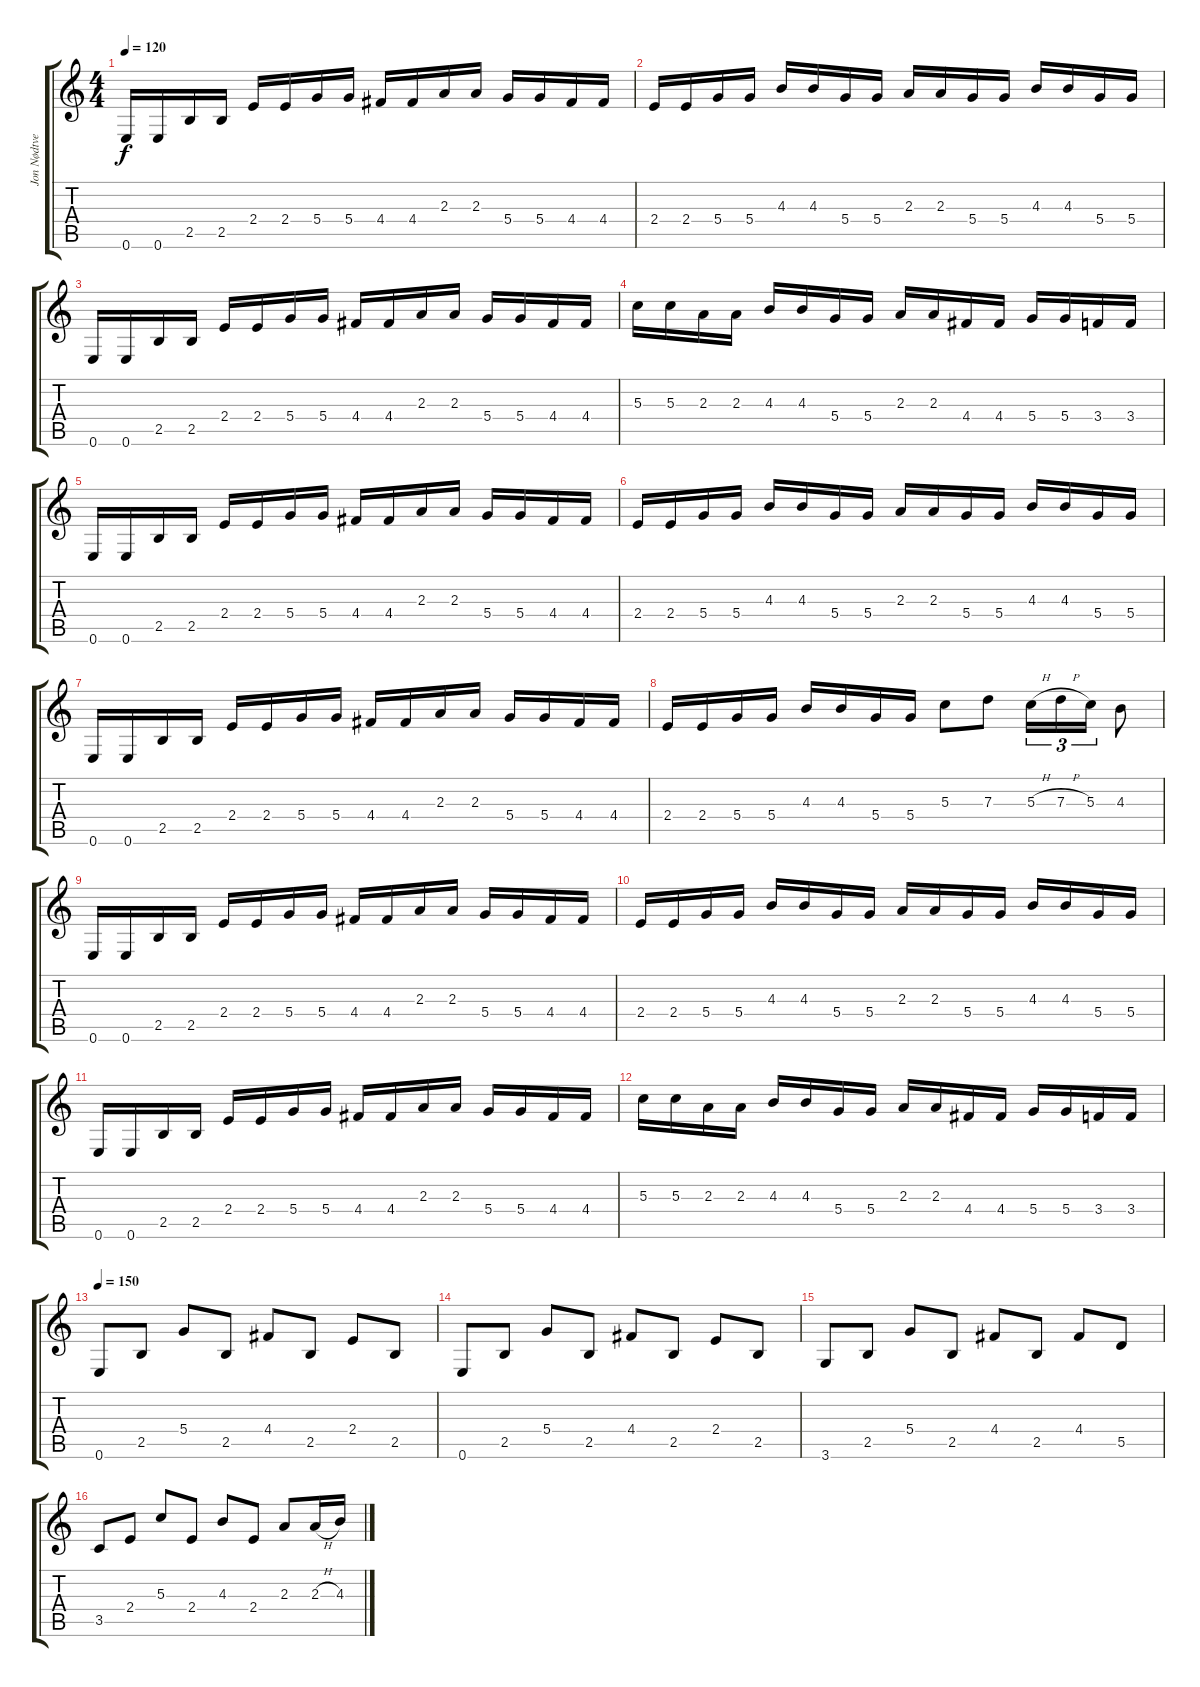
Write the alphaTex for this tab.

\track ("Jon Nødtveidt (Solo og Rhythme)" "Jon Nødtve") {instrument overdrivenguitar}
\staff {score tabs}
\tuning (E4 B3 G3 D3 A2 E2) {hide}
\ts (4 4)
\tempo 120
\clef g2
\ks c
0.6.16{dy f} 0.6.16 2.5.16 2.5.16 2.4.16 2.4.16 5.4.16 5.4.16 4.4.16 4.4.16 2.3.16 2.3.16 5.4.16 5.4.16 4.4.16 4.4.16 |
2.4.16 2.4.16 5.4.16 5.4.16 4.3.16 4.3.16 5.4.16 5.4.16 2.3.16 2.3.16 5.4.16 5.4.16 4.3.16 4.3.16 5.4.16 5.4.16 |
0.6.16 0.6.16 2.5.16 2.5.16 2.4.16 2.4.16 5.4.16 5.4.16 4.4.16 4.4.16 2.3.16 2.3.16 5.4.16 5.4.16 4.4.16 4.4.16 |
5.3.16 5.3.16 2.3.16 2.3.16 4.3.16 4.3.16 5.4.16 5.4.16 2.3.16 2.3.16 4.4.16 4.4.16 5.4.16 5.4.16 3.4.16 3.4.16 |
0.6.16 0.6.16 2.5.16 2.5.16 2.4.16 2.4.16 5.4.16 5.4.16 4.4.16 4.4.16 2.3.16 2.3.16 5.4.16 5.4.16 4.4.16 4.4.16 |
2.4.16 2.4.16 5.4.16 5.4.16 4.3.16 4.3.16 5.4.16 5.4.16 2.3.16 2.3.16 5.4.16 5.4.16 4.3.16 4.3.16 5.4.16 5.4.16 |
0.6.16 0.6.16 2.5.16 2.5.16 2.4.16 2.4.16 5.4.16 5.4.16 4.4.16 4.4.16 2.3.16 2.3.16 5.4.16 5.4.16 4.4.16 4.4.16 |
2.4.16 2.4.16 5.4.16 5.4.16 4.3.16 4.3.16 5.4.16 5.4.16 5.3.8 7.3.8 5.3{h}.16{tu (3 2)} 7.3{h}.16{tu (3 2)} 5.3.16{tu (3 2)} 4.3.8 |
0.6.16 0.6.16 2.5.16 2.5.16 2.4.16 2.4.16 5.4.16 5.4.16 4.4.16 4.4.16 2.3.16 2.3.16 5.4.16 5.4.16 4.4.16 4.4.16 |
2.4.16 2.4.16 5.4.16 5.4.16 4.3.16 4.3.16 5.4.16 5.4.16 2.3.16 2.3.16 5.4.16 5.4.16 4.3.16 4.3.16 5.4.16 5.4.16 |
0.6.16 0.6.16 2.5.16 2.5.16 2.4.16 2.4.16 5.4.16 5.4.16 4.4.16 4.4.16 2.3.16 2.3.16 5.4.16 5.4.16 4.4.16 4.4.16 |
5.3.16 5.3.16 2.3.16 2.3.16 4.3.16 4.3.16 5.4.16 5.4.16 2.3.16 2.3.16 4.4.16 4.4.16 5.4.16 5.4.16 3.4.16 3.4.16 |
\tempo 150
0.6.8{volume 16 instrument acousticguitarnylon} 2.5.8 5.4.8 2.5.8 4.4.8 2.5.8 2.4.8 2.5.8 |
0.6.8 2.5.8 5.4.8 2.5.8 4.4.8 2.5.8 2.4.8 2.5.8 |
3.6.8 2.5.8 5.4.8 2.5.8 4.4.8 2.5.8 4.4.8 5.5.8 |
3.5.8 2.4.8 5.3.8 2.4.8 4.3.8 2.4.8 2.3.8 2.3{h}.16 4.3.16
